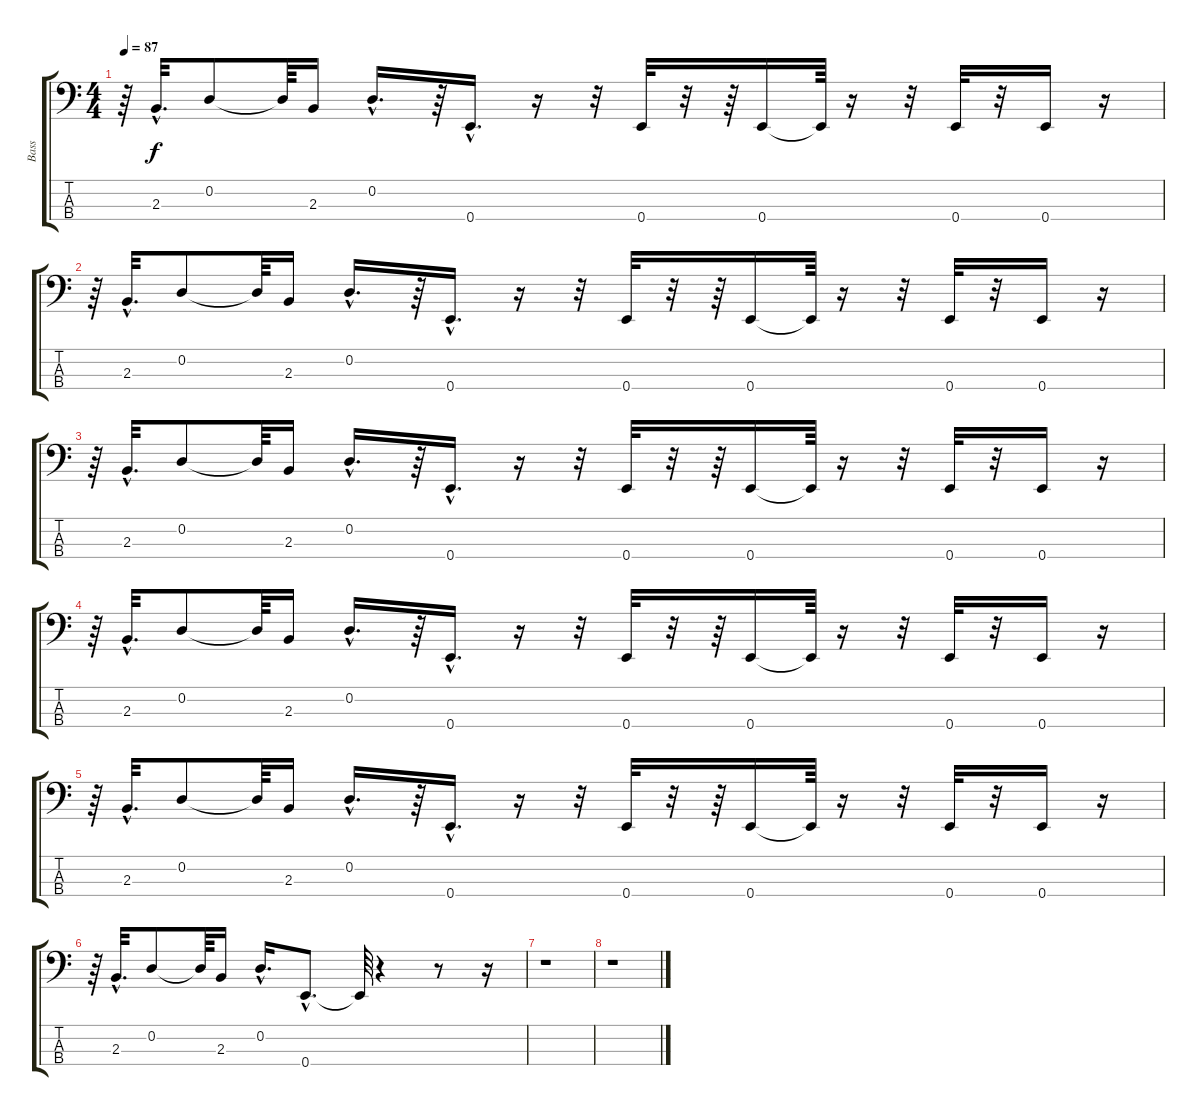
\track ("Bass" "Bass") {instrument electricbassfinger}
\staff {score tabs}
\tuning (G2 D2 A1 E1) {hide}
\ts (4 4)
\tempo 87
\clef f4
\ks c
r.64{dy f} 2.3{hac}.32{d} 0.2.8 0.2{t}.64 2.3.16 0.2{hac}.16{d} r.64 0.4{hac}.16{d} r.16 r.32 0.4.32 r.32 r.64 0.4.16 0.4{t}.64 r.16 r.32 0.4.32 r.32 0.4.16 r.16 |
r.64 2.3{hac}.32{d} 0.2.8 0.2{t}.64 2.3.16 0.2{hac}.16{d} r.64 0.4{hac}.16{d} r.16 r.32 0.4.32 r.32 r.64 0.4.16 0.4{t}.64 r.16 r.32 0.4.32 r.32 0.4.16 r.16 |
r.64 2.3{hac}.32{d} 0.2.8 0.2{t}.64 2.3.16 0.2{hac}.16{d} r.64 0.4{hac}.16{d} r.16 r.32 0.4.32 r.32 r.64 0.4.16 0.4{t}.64 r.16 r.32 0.4.32 r.32 0.4.16 r.16 |
r.64 2.3{hac}.32{d} 0.2.8 0.2{t}.64 2.3.16 0.2{hac}.16{d} r.64 0.4{hac}.16{d} r.16 r.32 0.4.32 r.32 r.64 0.4.16 0.4{t}.64 r.16 r.32 0.4.32 r.32 0.4.16 r.16 |
r.64 2.3{hac}.32{d} 0.2.8 0.2{t}.64 2.3.16 0.2{hac}.16{d} r.64 0.4{hac}.16{d} r.16 r.32 0.4.32 r.32 r.64 0.4.16 0.4{t}.64 r.16 r.32 0.4.32 r.32 0.4.16 r.16 |
r.64 2.3{hac}.32{d} 0.2.8 0.2{t}.64 2.3.16 0.2{hac}.16{d} 0.4{hac}.8{d} 0.4{t}.64 r.4 r.8 r.16 |
r.1 |
r.1
